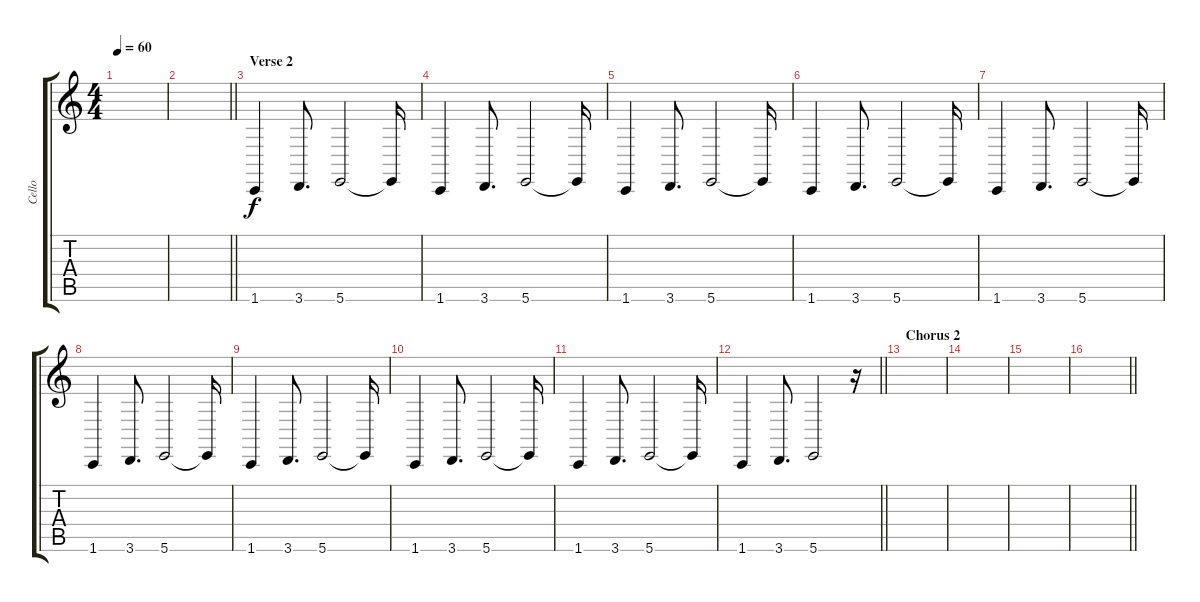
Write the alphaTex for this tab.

\track ("Cello" "Cello") {instrument cello}
\staff {score tabs}
\tuning (Db4 Ab3 E3 B2 Gb2 B1) {hide}
\ts (4 4)
\tempo 60
\clef g2
\ks c
|
\barLineRight lightlight
|
\section ("" "Verse 2")
1.6.4 3.6.8{d} 5.6.2 5.6{t}.16 |
1.6.4 3.6.8{d} 5.6.2 5.6{t}.16 |
1.6.4 3.6.8{d} 5.6.2 5.6{t}.16 |
1.6.4 3.6.8{d} 5.6.2 5.6{t}.16 |
1.6.4 3.6.8{d} 5.6.2 5.6{t}.16 |
1.6.4 3.6.8{d} 5.6.2 5.6{t}.16 |
1.6.4 3.6.8{d} 5.6.2 5.6{t}.16 |
1.6.4 3.6.8{d} 5.6.2 5.6{t}.16 |
1.6.4 3.6.8{d} 5.6.2 5.6{t}.16 |
\barLineRight lightlight
1.6.4 3.6.8{d} 5.6.2 r.16 |
\section ("" "Chorus 2")
|
|
|
\barLineRight lightlight
